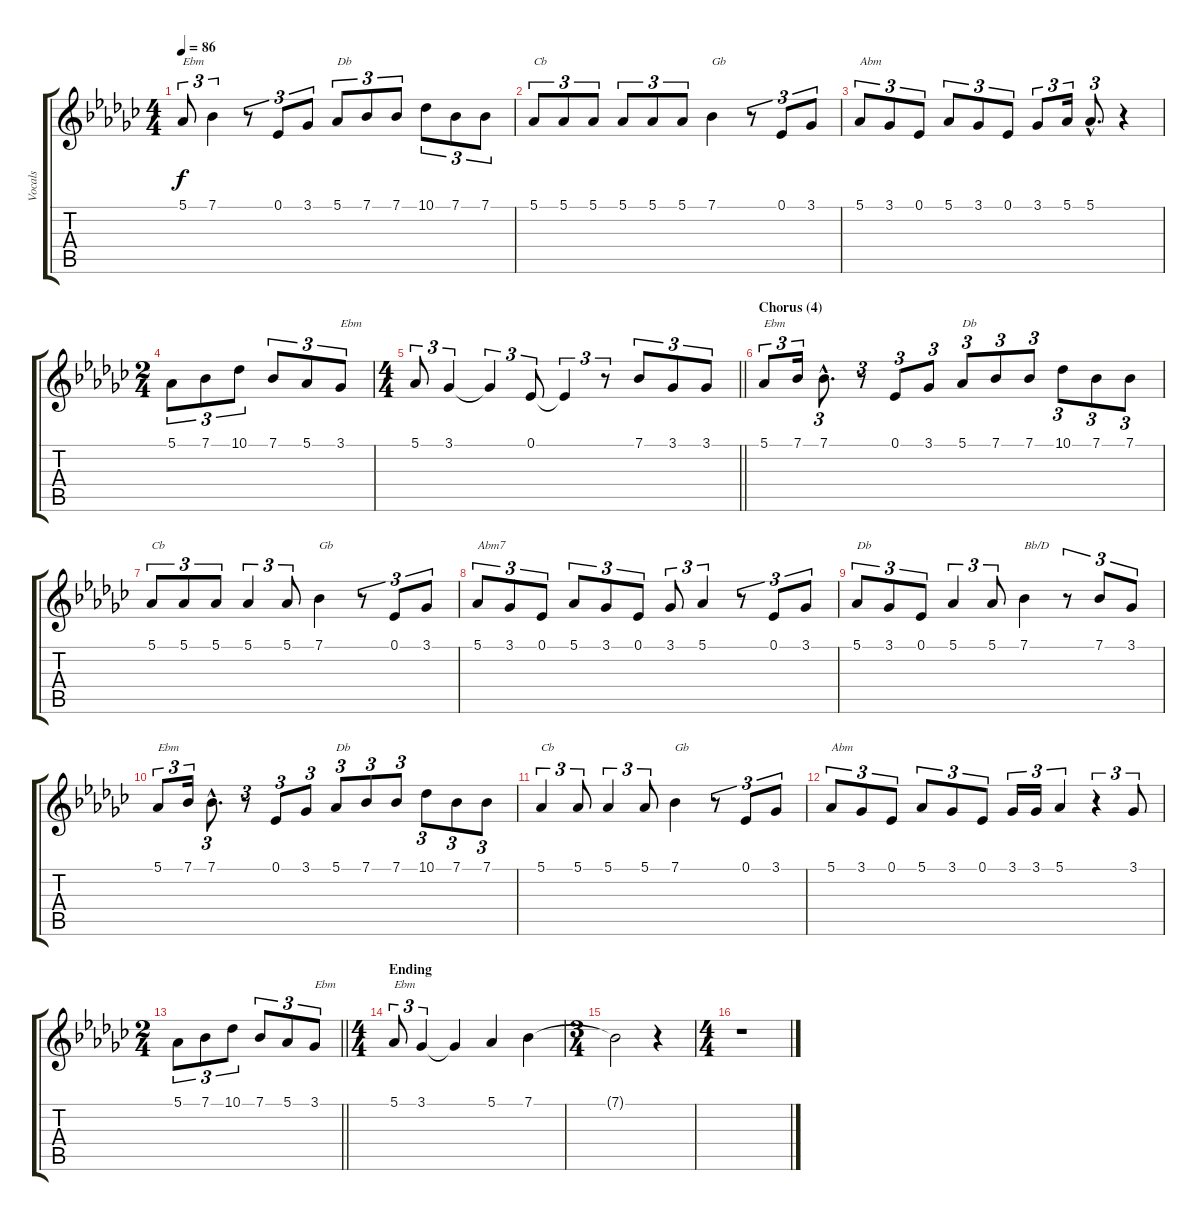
\track ("Vocals" "Vocals") {instrument sopranosax}
\staff {score tabs}
\tuning (Eb4 Bb3 Gb3 Db3 Ab2 Eb2) {hide}
\ts (4 4)
\tempo 86
\clef g2
\ks ebminor
5.1.8{tu (3 2) txt "Ebm" dy f} 7.1.4{tu (3 2)} r.8{tu (3 2)} 0.1.8{tu (3 2)} 3.1.8{tu (3 2)} 5.1.8{tu (3 2) txt "Db"} 7.1.8{tu (3 2)} 7.1.8{tu (3 2)} 10.1.8{tu (3 2)} 7.1.8{tu (3 2)} 7.1.8{tu (3 2)} |
5.1.8{tu (3 2) txt "Cb"} 5.1.8{tu (3 2)} 5.1.8{tu (3 2)} 5.1.8{tu (3 2)} 5.1.8{tu (3 2)} 5.1.8{tu (3 2)} 7.1.4{txt "Gb"} r.8{tu (3 2)} 0.1.8{tu (3 2)} 3.1.8{tu (3 2)} |
5.1.8{tu (3 2) txt "Abm"} 3.1.8{tu (3 2)} 0.1.8{tu (3 2)} 5.1.8{tu (3 2)} 3.1.8{tu (3 2)} 0.1.8{tu (3 2)} 3.1.8{tu (3 2)} 5.1.16{tu (3 2)} 5.1{hac}.8{d tu (3 2)} r.4 |
\ts (2 4)
5.1.8{tu (3 2)} 7.1.8{tu (3 2)} 10.1.8{tu (3 2)} 7.1.8{tu (3 2)} 5.1.8{tu (3 2)} 3.1.8{tu (3 2) txt "Ebm"} |
\ts (4 4)
\barLineRight lightlight
5.1.8{tu (3 2)} 3.1.4{tu (3 2)} 3.1{t}.4{tu (3 2)} 0.1.8{tu (3 2)} 0.1{t}.4{tu (3 2)} r.8{tu (3 2)} 7.1.8{tu (3 2)} 3.1.8{tu (3 2)} 3.1.8{tu (3 2)} |
\section ("" "Chorus (4)")
5.1.8{tu (3 2) txt "Ebm"} 7.1.16{tu (3 2)} 7.1{hac}.8{d tu (3 2)} r.8{tu (3 2)} 0.1.8{tu (3 2)} 3.1.8{tu (3 2)} 5.1.8{tu (3 2) txt "Db"} 7.1.8{tu (3 2)} 7.1.8{tu (3 2)} 10.1.8{tu (3 2)} 7.1.8{tu (3 2)} 7.1.8{tu (3 2)} |
5.1.8{tu (3 2) txt "Cb"} 5.1.8{tu (3 2)} 5.1.8{tu (3 2)} 5.1.4{tu (3 2)} 5.1.8{tu (3 2)} 7.1.4{txt "Gb"} r.8{tu (3 2)} 0.1.8{tu (3 2)} 3.1.8{tu (3 2)} |
5.1.8{tu (3 2) txt "Abm7"} 3.1.8{tu (3 2)} 0.1.8{tu (3 2)} 5.1.8{tu (3 2)} 3.1.8{tu (3 2)} 0.1.8{tu (3 2)} 3.1.8{tu (3 2)} 5.1.4{tu (3 2)} r.8{tu (3 2)} 0.1.8{tu (3 2)} 3.1.8{tu (3 2)} |
5.1.8{tu (3 2) txt "Db"} 3.1.8{tu (3 2)} 0.1.8{tu (3 2)} 5.1.4{tu (3 2)} 5.1.8{tu (3 2)} 7.1.4{txt "Bb/D"} r.8{tu (3 2)} 7.1.8{tu (3 2)} 3.1.8{tu (3 2)} |
5.1.8{tu (3 2) txt "Ebm"} 7.1.16{tu (3 2)} 7.1{hac}.8{d tu (3 2)} r.8{tu (3 2)} 0.1.8{tu (3 2)} 3.1.8{tu (3 2)} 5.1.8{tu (3 2) txt "Db"} 7.1.8{tu (3 2)} 7.1.8{tu (3 2)} 10.1.8{tu (3 2)} 7.1.8{tu (3 2)} 7.1.8{tu (3 2)} |
5.1.4{tu (3 2) txt "Cb"} 5.1.8{tu (3 2)} 5.1.4{tu (3 2)} 5.1.8{tu (3 2)} 7.1.4{txt "Gb"} r.8{tu (3 2)} 0.1.8{tu (3 2)} 3.1.8{tu (3 2)} |
5.1.8{tu (3 2) txt "Abm"} 3.1.8{tu (3 2)} 0.1.8{tu (3 2)} 5.1.8{tu (3 2)} 3.1.8{tu (3 2)} 0.1.8{tu (3 2)} 3.1.16{tu (3 2)} 3.1.16{tu (3 2)} 5.1.4{tu (3 2)} r.4{tu (3 2)} 3.1.8{tu (3 2)} |
\ts (2 4)
\barLineRight lightlight
5.1.8{tu (3 2)} 7.1.8{tu (3 2)} 10.1.8{tu (3 2)} 7.1.8{tu (3 2)} 5.1.8{tu (3 2)} 3.1.8{tu (3 2) txt "Ebm"} |
\ts (4 4)
\section ("" "Ending")
5.1.8{tu (3 2) txt "Ebm"} 3.1.4{tu (3 2)} 3.1{t}.4 5.1.4 7.1.4 |
\ts (3 4)
7.1{t}.2 r.4 |
\ts (4 4)
r.1
